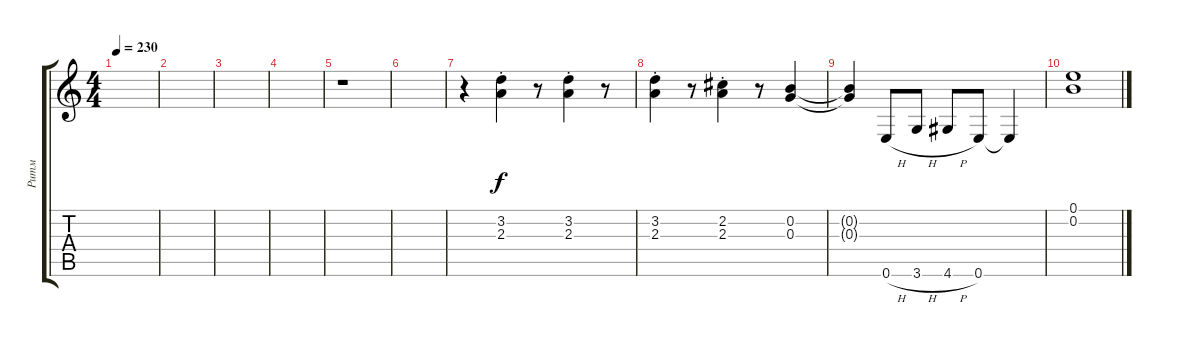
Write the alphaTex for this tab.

\track ("Ритм" "Ритм") {instrument distortionguitar}
\staff {score tabs}
\tuning (E4 B3 G3 D3 A2 E2) {hide}
\ts (4 4)
\tempo 230
\clef g2
\ks c
|
|
|
|
r.1 |
|
r.4 (3.2{st} 2.3{st}).4 r.8 (3.2{st} 2.3{st}).4 r.8 |
(3.2{st} 2.3{st}).4 r.8 (2.2{st} 2.3{st}).4 r.8 (0.2 0.3).4 |
(0.2{t} 0.3{t}).4 0.6{h}.8 3.6{h}.8 4.6{h}.8 0.6.8 0.6{t}.4 |
(0.1 0.2).1
